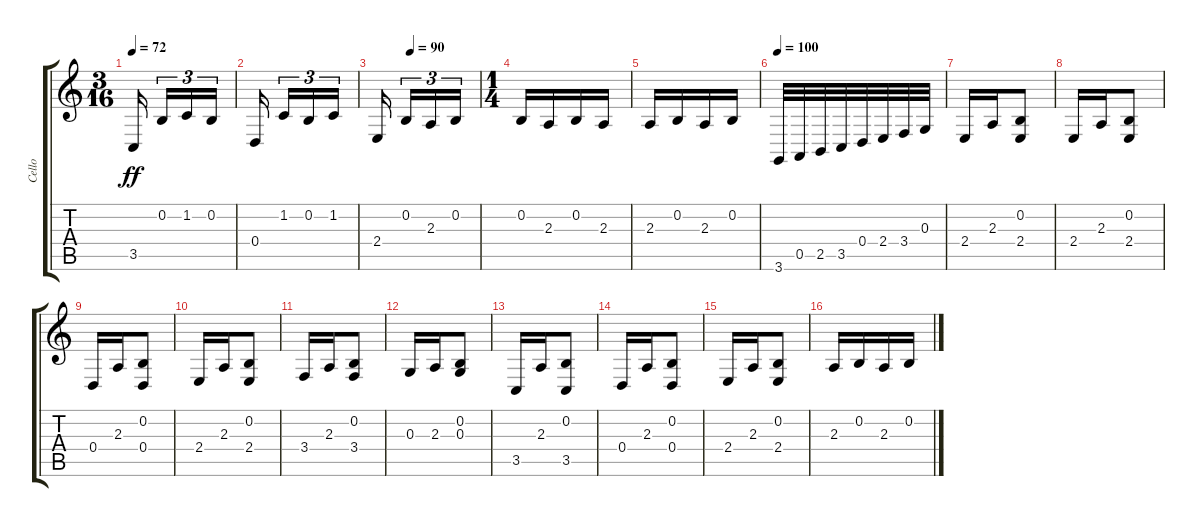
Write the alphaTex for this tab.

\track ("Cello" "Cello") {instrument cello}
\staff {score tabs}
\tuning (E4 B3 G3 D3 A2 E2) {hide}
\ts (3 16)
\tempo 72
\clef g2
\ks c
3.5.16{dy ff} 0.2.16{tu (3 2)} 1.2.16{tu (3 2)} 0.2.16{tu (3 2)} |
0.4.16 1.2.16{tu (3 2)} 0.2.16{tu (3 2)} 1.2.16{tu (3 2)} |
\tempo (90 0.3333333333333333)
2.4.16 0.2.16{tu (3 2)} 2.3.16{tu (3 2)} 0.2.16{tu (3 2)} |
\ts (1 4)
0.2.16 2.3.16 0.2.16 2.3.16 |
2.3.16 0.2.16 2.3.16 0.2.16 |
\tempo 100
3.6.32 0.5.32 2.5.32 3.5.32 0.4.32 2.4.32 3.4.32 0.3.32 |
2.4.16 2.3.16 (0.2 2.4).8 |
2.4.16 2.3.16 (0.2 2.4).8 |
0.4.16 2.3.16 (0.2 0.4).8 |
2.4.16 2.3.16 (0.2 2.4).8 |
3.4.16 2.3.16 (0.2 3.4).8 |
0.3.16 2.3.16 (0.2 0.3).8 |
3.5.16 2.3.16 (0.2 3.5).8 |
0.4.16 2.3.16 (0.2 0.4).8 |
2.4.16 2.3.16 (0.2 2.4).8 |
2.3.16 0.2.16 2.3.16 0.2.16
